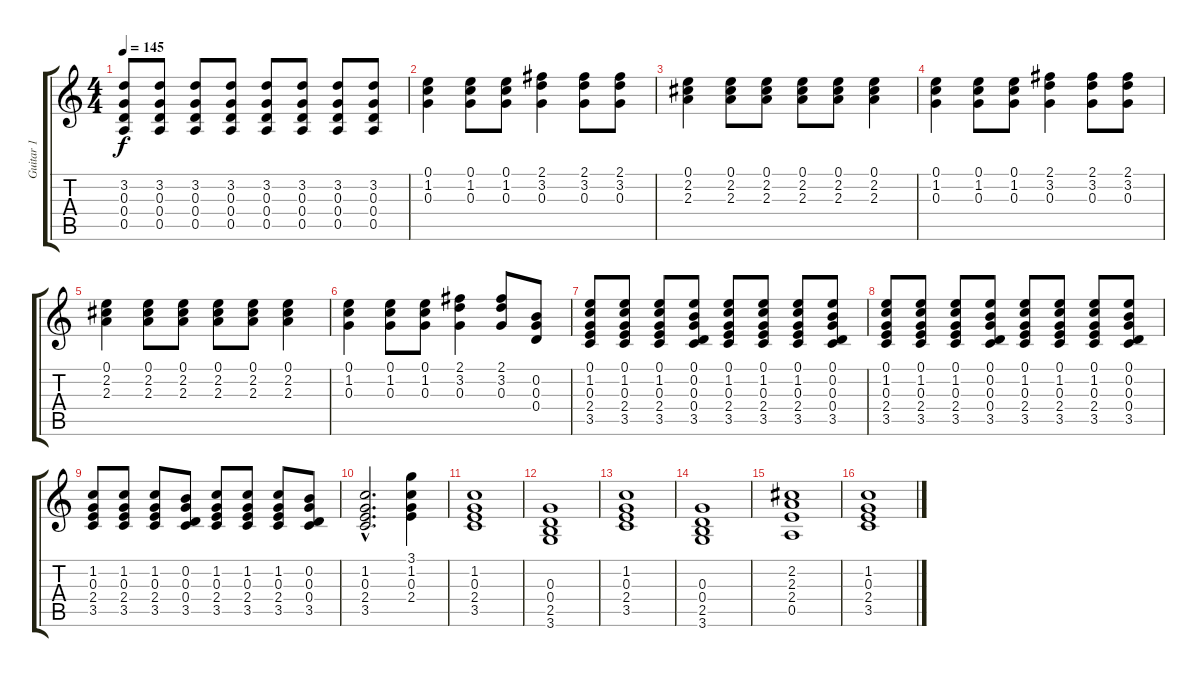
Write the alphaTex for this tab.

\track ("Guitar 1" "Guitar 1") {instrument overdrivenguitar}
\staff {score tabs}
\tuning (E4 B3 G3 D3 A2 E2) {hide}
\ts (4 4)
\tempo 145
\clef g2
\ks c
(3.2 0.3 0.4 0.5).8{dy f} (3.2 0.3 0.4 0.5).8 (3.2 0.3 0.4 0.5).8 (3.2 0.3 0.4 0.5).8 (3.2 0.3 0.4 0.5).8 (3.2 0.3 0.4 0.5).8 (3.2 0.3 0.4 0.5).8 (3.2 0.3 0.4 0.5).8 |
(0.1 1.2 0.3).4{instrument electricguitarclean} (0.1 1.2 0.3).8 (0.1 1.2 0.3).8 (2.1 3.2 0.3).4 (2.1 3.2 0.3).8 (2.1 3.2 0.3).8 |
(0.1 2.2 2.3).4 (0.1 2.2 2.3).8 (0.1 2.2 2.3).8 (0.1 2.2 2.3).8 (0.1 2.2 2.3).8 (0.1 2.2 2.3).4 |
(0.1 1.2 0.3).4{instrument electricguitarclean} (0.1 1.2 0.3).8 (0.1 1.2 0.3).8 (2.1 3.2 0.3).4 (2.1 3.2 0.3).8 (2.1 3.2 0.3).8 |
(0.1 2.2 2.3).4 (0.1 2.2 2.3).8 (0.1 2.2 2.3).8 (0.1 2.2 2.3).8 (0.1 2.2 2.3).8 (0.1 2.2 2.3).4 |
(0.1 1.2 0.3).4{instrument electricguitarclean} (0.1 1.2 0.3).8 (0.1 1.2 0.3).8 (2.1 3.2 0.3).4 (2.1 3.2 0.3).8 (0.2 0.3 0.4).8{instrument overdrivenguitar} |
(0.1 1.2 0.3 2.4 3.5).8{instrument overdrivenguitar} (0.1 1.2 0.3 2.4 3.5).8 (0.1 1.2 0.3 2.4 3.5).8 (0.1 0.2 0.3 0.4 3.5).8 (0.1 1.2 0.3 2.4 3.5).8 (0.1 1.2 0.3 2.4 3.5).8 (0.1 1.2 0.3 2.4 3.5).8 (0.1 0.2 0.3 0.4 3.5).8 |
(0.1 1.2 0.3 2.4 3.5).8 (0.1 1.2 0.3 2.4 3.5).8 (0.1 1.2 0.3 2.4 3.5).8 (0.1 0.2 0.3 0.4 3.5).8 (0.1 1.2 0.3 2.4 3.5).8 (0.1 1.2 0.3 2.4 3.5).8 (0.1 1.2 0.3 2.4 3.5).8 (0.1 0.2 0.3 0.4 3.5).8 |
(1.2 0.3 2.4 3.5).8 (1.2 0.3 2.4 3.5).8 (1.2 0.3 2.4 3.5).8 (0.2 0.3 0.4 3.5).8 (1.2 0.3 2.4 3.5).8 (1.2 0.3 2.4 3.5).8 (1.2 0.3 2.4 3.5).8 (0.2 0.3 0.4 3.5).8 |
(1.2{hac} 0.3{hac} 2.4{hac} 3.5{hac}).2{d} (3.1 1.2 0.3 2.4).4 |
(1.2 0.3 2.4 3.5).1 |
(0.3 0.4 2.5 3.6).1 |
(1.2 0.3 2.4 3.5).1 |
(0.3 0.4 2.5 3.6).1 |
(2.2 2.3 2.4 0.5).1 |
(1.2 0.3 2.4 3.5).1
